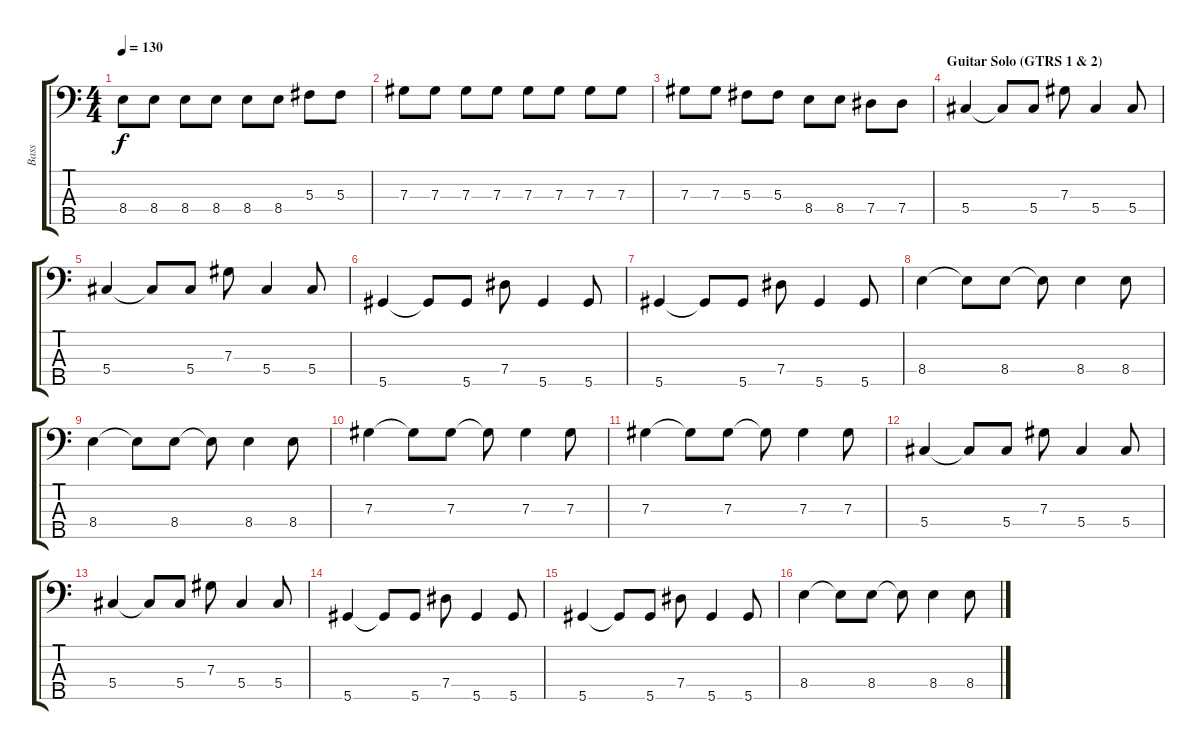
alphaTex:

\track ("Bass" "Bass") {instrument synthbass2}
\staff {score tabs}
\tuning (B2 Gb2 Db2 Ab1 Eb1) {hide}
\ts (4 4)
\tempo 130
\clef f4
\ks c
8.4.8{dy f} 8.4.8 8.4.8 8.4.8 8.4.8 8.4.8 5.3.8 5.3.8 |
7.3.8 7.3.8 7.3.8 7.3.8 7.3.8 7.3.8 7.3.8 7.3.8 |
7.3.8 7.3.8 5.3.8 5.3.8 8.4.8 8.4.8 7.4.8 7.4.8 |
\section ("" "Guitar Solo (GTRS 1 & 2)")
5.4.4 5.4{t}.8 5.4.8 7.3.8 5.4.4 5.4.8 |
5.4.4 5.4{t}.8 5.4.8 7.3.8 5.4.4 5.4.8 |
5.5.4 5.5{t}.8 5.5.8 7.4.8 5.5.4 5.5.8 |
5.5.4 5.5{t}.8 5.5.8 7.4.8 5.5.4 5.5.8 |
8.4.4 8.4{t}.8 8.4.8 8.4{t}.8 8.4.4 8.4.8 |
8.4.4 8.4{t}.8 8.4.8 8.4{t}.8 8.4.4 8.4.8 |
7.3.4 7.3{t}.8 7.3.8 7.3{t}.8 7.3.4 7.3.8 |
7.3.4 7.3{t}.8 7.3.8 7.3{t}.8 7.3.4 7.3.8 |
5.4.4 5.4{t}.8 5.4.8 7.3.8 5.4.4 5.4.8 |
5.4.4 5.4{t}.8 5.4.8 7.3.8 5.4.4 5.4.8 |
5.5.4 5.5{t}.8 5.5.8 7.4.8 5.5.4 5.5.8 |
5.5.4 5.5{t}.8 5.5.8 7.4.8 5.5.4 5.5.8 |
8.4.4 8.4{t}.8 8.4.8 8.4{t}.8 8.4.4 8.4.8
